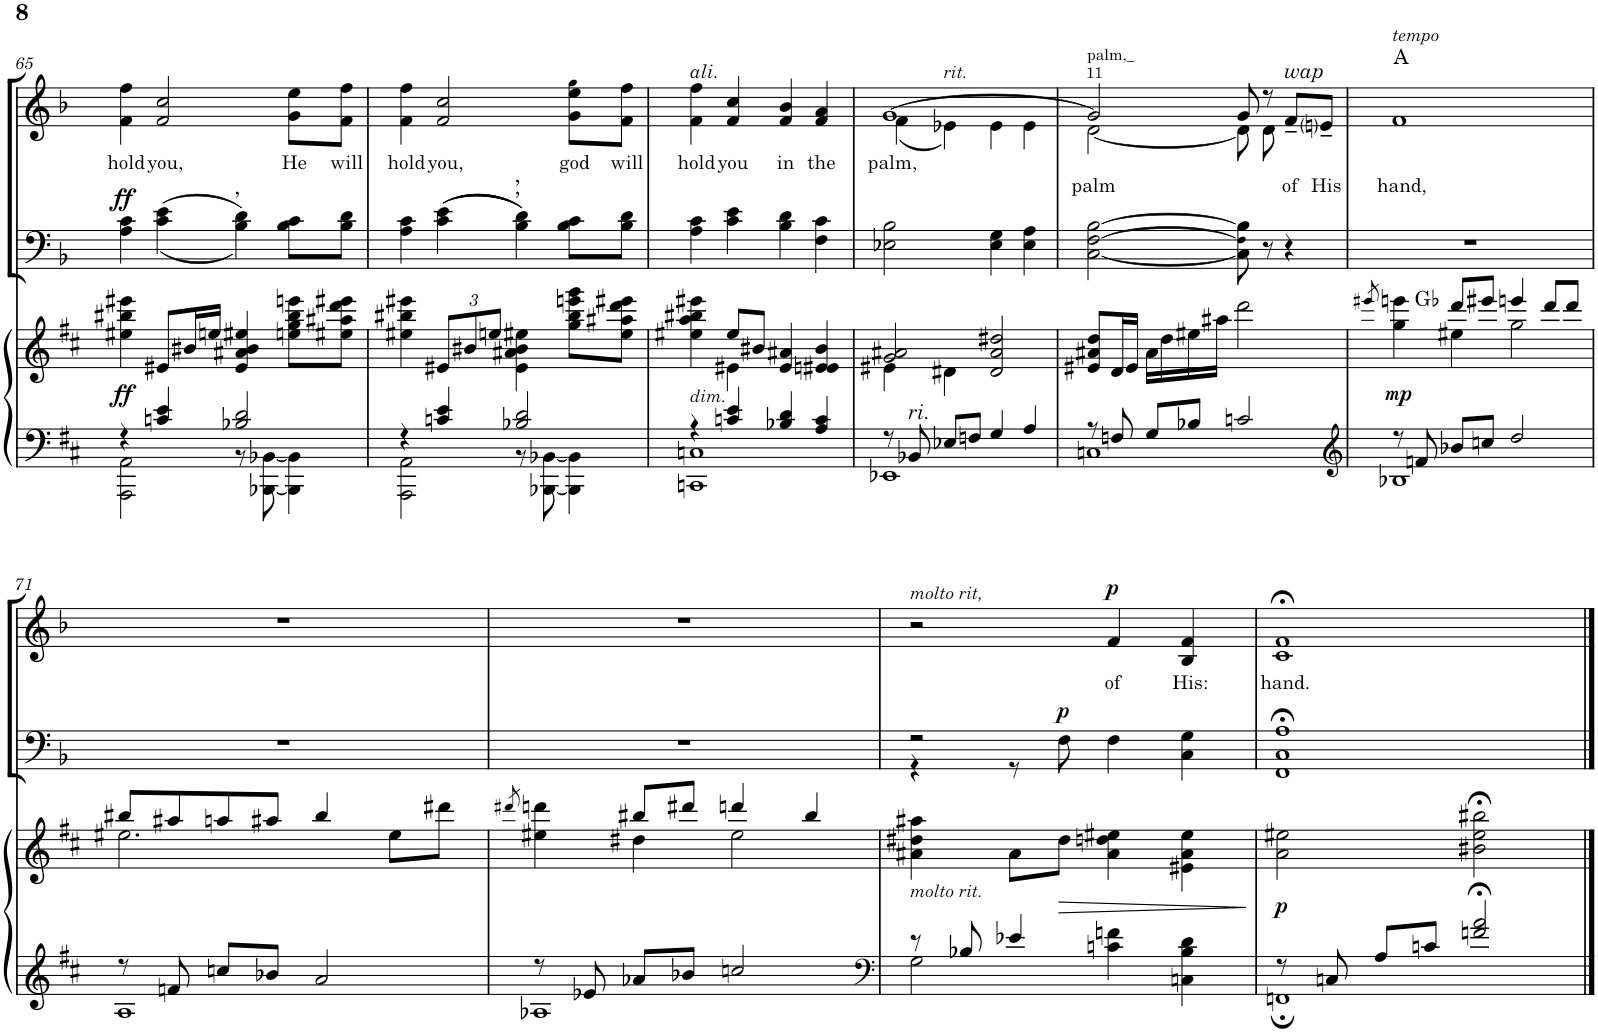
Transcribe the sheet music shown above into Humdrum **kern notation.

**kern	**kern	**dynam	**harte	**kern	**dynam	**kern	**text	**text	**dynam	**harte
*part3	*part3	*part3	*part3	*part2	*part2	*part1	*part1	*part1	*part1	*part1
*staff4	*staff3	*staff3/4	*	*staff2	*staff2	*staff1	*staff1	*staff1	*staff1	*
*I"Midi_1	*	*	*	*I"Midi_1	*	*I"Midi_1	*	*	*	*
!!LO:PB:g=z
*clefF4	*clefG2	*	*	*clefF4	*	*clefG2	*	*	*	*
*k[f#c#]	*k[f#c#]	*	*	*k[b-]	*	*k[b-]	*	*	*	*
*D:	*D:	*	*	*F:	*	*F:	*	*	*	*
*M4/4	*M4/4	*	*	*M4/4	*	*M4/4	*	*	*	*
=65	=65	=65	=65	=65	=65	=65	=65	=65	=65	=65
*^	*	*	*	*	*	*	*	*	*	*
!	!	!	!LO:DY:b	!	!	!LO:DY:a	!	!LO:LY:b	!	!	!
4r	2AAA\ 2AA\	4ee#X\ 4bb#X\ 4eee#X\	ff	.	4A\ 4c\	ff	4f\ 4ff\	hold	.	.	.
!	!	!	!	!	!	!	!	!LO:LY:b	!	!	!
4cn/ 4e/	.	8e#X/L	.	.	(>(<4c\ 4e\	.	2f/ 2cc/	you,	.	.	.
.	.	16b#X/L	.	.	.	.	.	.	.	.	.
.	.	16een/JJ	.	.	.	.	.	.	.	.	.
!	!	!	!	!	!LO:TX:a:t=,	!	!	!	!	!	!
2B-X/ 2d/	8r	4e#/ 4a#X/ 4b#/ 4ee#X/	.	.	4B-\ 4d\))	.	.	.	.	.	.
.	[8BBB-X\ [8BB-X\	.	.	.	.	.	.	.	.	.	.
!	!	!	!	!	!	!	!	!LO:LY:b	!	!	!
.	4BBB-\] 4BB-\]	8een\ 8gg\ 8bb#\ 8eeen\L	.	.	8B-\ 8c\L	.	8g\ 8ee\L	He	.	.	.
!	!	!	!	!	!	!	!	!LO:LY:b	!	!	!
.	.	8ee#X\ 8aa#X\ 8ddd\ 8eee#X\J	.	.	8B-\ 8d\J	.	8f\ 8ff\J	will	.	.	.
=66	=66	=66	=66	=66	=66	=66	=66	=66	=66	=66	=66
!	!	!	!	!	!	!	!	!LO:LY:b	!	!	!
4r	2AAA\ 2AA\	4ee#X\ 4bb#X\ 4eee#X\	.	.	4A\ 4c\	.	4f\ 4ff\	hold	.	.	.
*	*	*Xbrackettup	*	*	*	*	*	*	*	*	*
!	!	!	!	!	!	!	!	!LO:LY:b	!	!	!
4cn/ 4e/	.	12e#X/L	.	.	(>(4c\ 4e\	.	2f/ 2cc/	you,	.	.	.
.	.	12b#X/	.	.	.	.	.	.	.	.	.
.	.	12een/J	.	.	.	.	.	.	.	.	.
!	!	!	!	!	!LO:TX:a:t=,	!	!	!	!	!	!
!	!	!	!	!	!LO:TX:a:t=,	!	!	!	!	!	!
2B-X/ 2d/	8r	4e#\ 4a#X\ 4b#\ 4ee#X\	.	.	4B-\ 4d\))	.	.	.	.	.	.
.	[8BBB-X\ [8BB-X\	.	.	.	.	.	.	.	.	.	.
!	!	!	!	!	!	!	!	!LO:LY:b	!	!	!
.	4BBB-\] 4BB-\]	8gg\ 8bb#\ 8eeen\ 8ggg\L	.	.	8B-\ 8c\L	.	8g\ 8ee\ 8gg!\L	god	.	.	.
!	!	!	!	!	!	!	!	!LO:LY:b	!	!	!
.	.	8ee#\ 8aa#X\ 8ddd\ 8eee#X\J	.	.	8B-\ 8d\J	.	8f\ 8ff\J	will	.	.	.
=67	=67	=67	=67	=67	=67	=67	=67	=67	=67	=67	=67
*	*	*^	*	*	*	*	*	*	*	*	*
!	!	!	!	!	!	!	!	!LO:TX:a:i:t=ali.	!	!	!	!
!LO:TX:a:i:t=dim.	!	!	!	!	!	!	!	!	!	!	!	!
!	!	!	!	!	!	!	!	!	!LO:LY:b	!	!	!
4r	1CCn 1Cn	4ee#X\ 4aa\ 4bb#X\ 4eee#X\	4ryy	.	.	4A\ 4c\	.	4f\ 4ff\	hold	.	.	.
!	!	!	!	!	!	!	!	!	!LO:LY:b	!	!	!
4cn/ 4e/	.	8ee#/L	4e#X\	.	.	4c\ 4e\	.	4f/ 4cc/	you	.	.	.
.	.	8b#X/J	.	.	.	.	.	.	.	.	.	.
!	!	!	!	!	!	!	!	!	!LO:LY:b	!	!	!
4B-X/ 4d/	.	4e#/ 4a#X/	2ryy	.	.	4B-\ 4d\	.	4f/ 4b-/	in	.	.	.
!	!	!	!	!	!	!	!	!	!LO:LY:b	!	!	!
4A/ 4c/	.	4en/ 4e#X/ 4b#/	.	.	.	4F\ 4c\	.	4f/ 4a/	the	.	.	.
=68	=68	=68	=68	=68	=68	=68	=68	=68	=68	=68	=68	=68
!	!	!	!	!	!	!	!	!	!LO:LY:b	!	!	!
*	*	*	*	*	*	*	*	*^	*	*	*	*
8r	1EE-X	2g/ 2a#X/	4e#X\	.	.	2E-X\ 2B-\	.	[1g	(<4f\	palm,	.	.	.
!LO:TX:a:i:t=ri.	!	!	!	!	!	!	!	!	!	!	!	!	!
8BB-X/	.	.	.	.	.	.	.	.	.	.	.	.	.
!	!	!	!	!	!	!	!	!	!LO:TX:a:i:t=rit.	!	!	!	!
8E-X/L	.	.	4d#X\	.	.	.	.	.	4e-X\)	.	.	.	.
8Fn/J	.	.	.	.	.	.	.	.	.	.	.	.	.
4G/	.	2d#/ 2a#/ 2dd#X/	2ryy	.	.	4E-\ 4G\	.	.	4e-\	.	.	.	.
4A/	.	.	.	.	.	4E-\ 4A\	.	.	4e-\	.	.	.	.
*	*	*v	*v	*	*	*	*	*	*	*	*	*	*
=69	=69	=69	=69	=69	=69	=69	=69	=69	=69	=69	=69	=69
!	!	!	!	!	!	!	!LO:TX:a:t=11	!	!	!	!	!
!	!	!	!	!	!	!	!LO:TX:a:t=palm,_	!	!	!	!	!
!	!	!	!	!	!	!	!	!	!	!LO:LY:b	!	!
8r	1Cn	8e#X/ 8a#X/ 8dd/L	.	.	[2C\ [2F\ [2B-\	.	2g/]	[2d\	.	palm	.	.
8Fn/	.	16d/L	.	.	.	.	.	.	.	.	.	.
.	.	16e#/JJ	.	.	.	.	.	.	.	.	.	.
8G/L	.	16a#\LL	.	.	.	.	.	.	.	.	.	.
.	.	16dd\	.	.	.	.	.	.	.	.	.	.
8B-X/J	.	16ee#X\	.	.	.	.	.	.	.	.	.	.
.	.	16aa#X\JJ	.	.	.	.	.	.	.	.	.	.
2cn/	.	2ddd\	.	.	8C\] 8F!\] 8B-\]	.	8g/	8d\]	.	.	.	.
.	.	.	.	.	8r	.	8r	8d\	.	.	.	.
!	!	!	!	!	!	!	!LO:TX:a:i:t=wap	!	!	!	!	!
!	!	!	!	!	!	!	!	!	!	!LO:LY:b	!	!
.	.	.	.	.	4r	.	8f~/L	4ryy	.	of	.	.
!	!	!	!	!	!	!	!	!	!	!LO:LY:b	!	!
.	.	.	.	.	.	.	8eni~/J	.	.	His	.	.
*	*	*	*	*	*	*	*v	*v	*	*	*	*
=70	=70	=70	=70	=70	=70	=70	=70	=70	=70	=70	=70
*clefG2	*	*	*	*	*	*	*	*	*	*	*
.	.	8qeee#X/	.	.	.	.	.	.	.	.	.
*	*	*^	*	*	*	*	*	*	*	*	*
!	!	!	!	!	!	!	!	!LO:TX:a:i:t=tempo	!	!	!	!
!	!	!	!	!LO:DY:b	!	!	!	!	!	!LO:LY:b	!	!
*	*	*	*^	*	*	*	*	*	*	*	*	*
8r	1B-X	4gg\ 4eeen\	4ryy	8ryy	mp	.	1r	.	1f	.	hand,	.	A:maj
8fn/	.	.	.	2..ryy	.	Gb:maj	.	.	.	.	.	.	.
8b-X/L	.	8ddd/L	4ee#X\	.	.	.	.	.	.	.	.	.	.
8ccn/J	.	8eee#X/J	.	.	.	.	.	.	.	.	.	.	.
2dd/	.	4eeen/	2gg\	.	.	.	.	.	.	.	.	.	.
.	.	8ddd/L	.	.	.	.	.	.	.	.	.	.	.
.	.	8ddd/J	.	.	.	.	.	.	.	.	.	.	.
*	*	*	*v	*v	*	*	*	*	*	*	*	*	*
!!LO:LB:g=z
=71	=71	=71	=71	=71	=71	=71	=71	=71	=71	=71	=71	=71
8r	1A	8bb#X/L	2.ee#X\	.	.	1r	.	1r	.	.	.	.
8fn/	.	8aa#X/	.	.	.	.	.	.	.	.	.	.
8ccn/L	.	8aan/	.	.	.	.	.	.	.	.	.	.
8b-X/J	.	8aa#X/J	.	.	.	.	.	.	.	.	.	.
2a/	.	4bb#/	.	.	.	.	.	.	.	.	.	.
.	.	8ee#\L	4ryy	.	.	.	.	.	.	.	.	.
.	.	8ddd#X\J	.	.	.	.	.	.	.	.	.	.
=72	=72	=72	=72	=72	=72	=72	=72	=72	=72	=72	=72	=72
.	.	8qddd#X/	.	.	.	.	.	.	.	.	.	.
8r	1A-X	4ee#X\ 4dddn\	4ryy	.	.	1r	.	1r	.	.	.	.
8e-X/	.	.	.	.	.	.	.	.	.	.	.	.
8a-X/L	.	8bb#X/L	4dd#X\	.	.	.	.	.	.	.	.	.
8b-X/J	.	8ddd#X/J	.	.	.	.	.	.	.	.	.	.
2ccn/	.	4dddn/	2ee#\	.	.	.	.	.	.	.	.	.
.	.	4bb#/	.	.	.	.	.	.	.	.	.	.
*	*	*v	*v	*	*	*	*	*	*	*	*	*
=73	=73	=73	=73	=73	=73	=73	=73	=73	=73	=73	=73
*clefF4	*	*	*	*	*	*	*	*	*	*	*
*	*	*	*	*	*^	*	*	*	*	*	*
!	!	!	!	!	!	!	!	!LO:TX:a:i:t=molto rit,	!	!	!	!
!	!	!LO:TX:b:i:t=molto rit.	!	!	!	!	!	!	!	!	!	!
8r	2G\	4a#X\ 4dd#X\ 4aa#X\	.	.	2r	4r	.	2r	.	.	.	.
8B-X/	.	.	.	.	.	.	.	.	.	.	.	.
4e-X/	.	8a#\L	.	.	.	8r	.	.	.	.	.	.
!	!	!	!	!	!	!	!LO:DY:a	!	!	!	!	!
.	.	8dd#\J	.	.	.	8F\	p	.	.	.	.	.
!	!	!	!	!	!	!	!	!	!LO:LY:b	!	!LO:DY:a	!
4cn\ 4fn\	2ryy	4a#\ 4ddn\ 4ee#X\	.	.	4F\	2ryy	.	4f/	of	.	p	.
!	!	!	!	!	!	!	!	!	!LO:LY:b	!	!	!
4Cn\ 4B-\ 4d\	.	4e#X\ 4a#\ 4ee#\	.	.	4C\ 4G\	.	.	4B-/ 4f/	His:	.	.	.
=74	=74	=74	=74	=74	=74	=74	=74	=74	=74	=74	=74	=74
!	!	!	!LO:DY:b	!	!	!	!	!	!LO:LY:b	!	!	!
*	*	*	*	*	*	*	*	*^	*	*	*	*
8r	1FFn;	2a\ 2ee#X\	p	.	1FF 1A	1C;<	.	1f;<	1c	hand.	.	.	.
8Cn/	.	.	.	.	.	.	.	.	.	.	.	.	.
8A/L	.	.	.	.	.	.	.	.	.	.	.	.	.
8cn/J	.	.	.	.	.	.	.	.	.	.	.	.	.
2fn/;< 2a/;<	.	2b#X\;< 2ee#\;< 2bb#X\;<	.	.	.	.	.	.	.	.	.	.	.
*	*	*	*	*	*v	*v	*	*	*	*	*	*	*
*v	*v	*	*	*	*	*	*v	*v	*	*	*	*
==	==	==	==	==	==	==	==	==	==	==
*-	*-	*-	*-	*-	*-	*-	*-	*-	*-	*-
